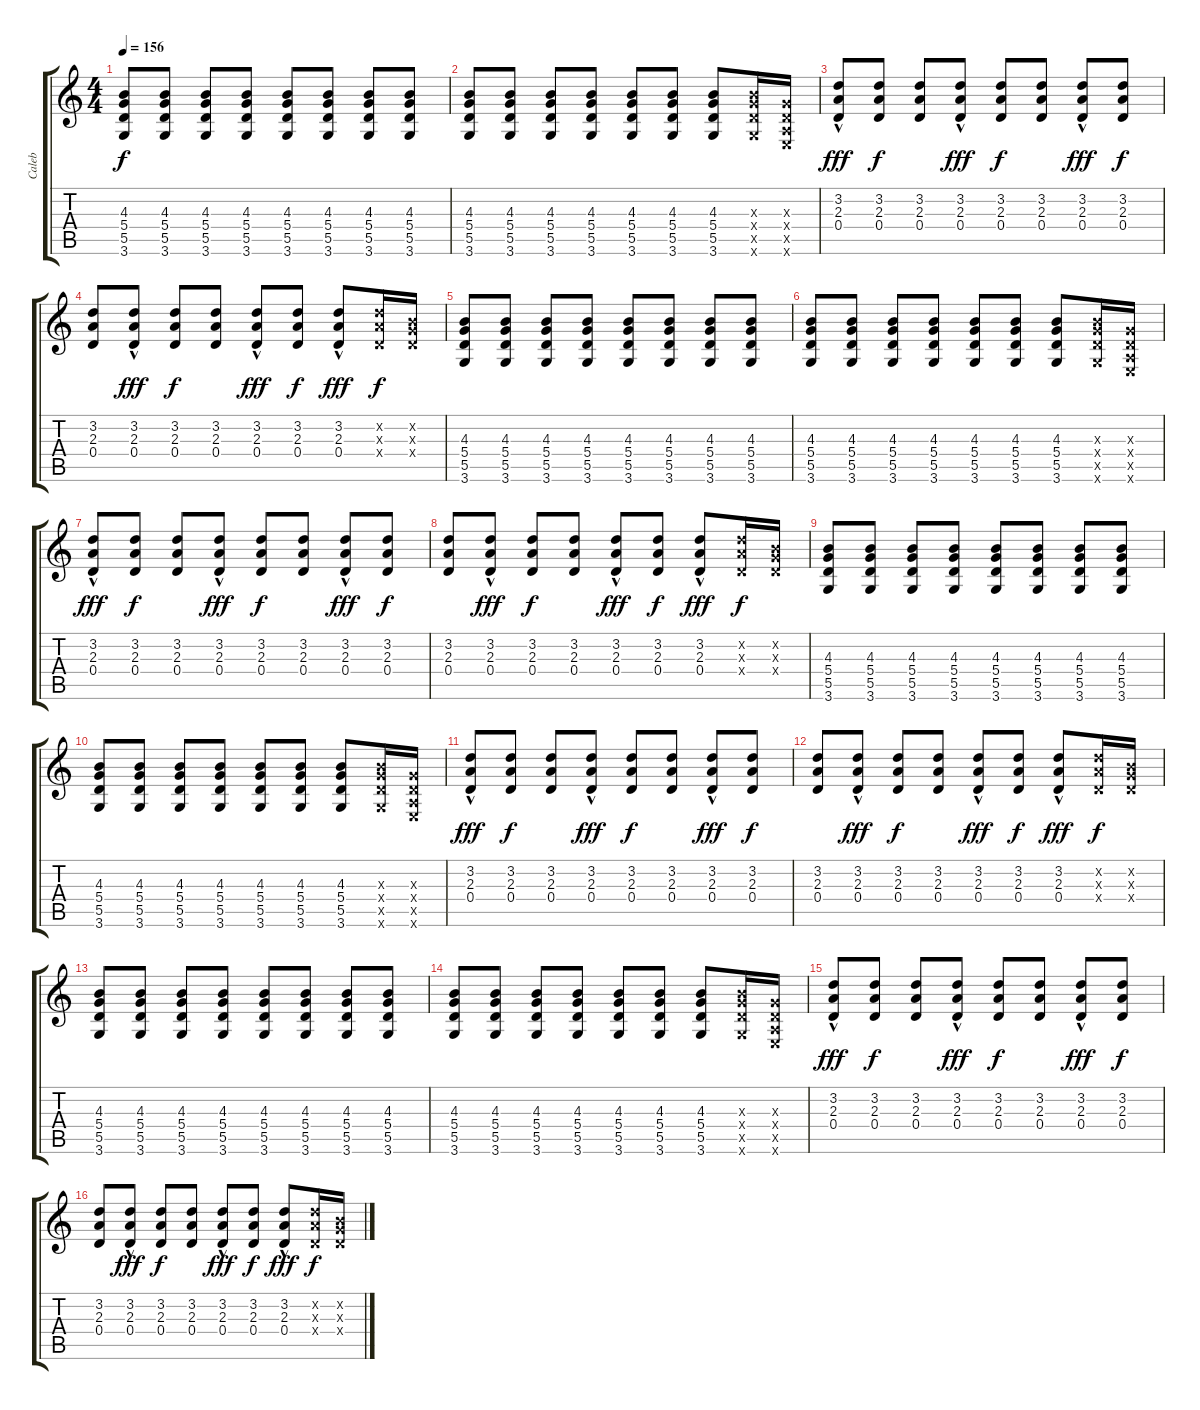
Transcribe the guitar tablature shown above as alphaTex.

\track ("Caleb" "Caleb") {instrument electricguitarclean}
\staff {score tabs}
\tuning (E4 B3 G3 D3 A2 E2) {hide}
\ts (4 4)
\tempo 156
\clef g2
\ks c
(4.3 5.4 5.5 3.6).8{dy f} (4.3 5.4 5.5 3.6).8 (4.3 5.4 5.5 3.6).8 (4.3 5.4 5.5 3.6).8 (4.3 5.4 5.5 3.6).8 (4.3 5.4 5.5 3.6).8 (4.3 5.4 5.5 3.6).8 (4.3 5.4 5.5 3.6).8 |
(4.3 5.4 5.5 3.6).8 (4.3 5.4 5.5 3.6).8 (4.3 5.4 5.5 3.6).8 (4.3 5.4 5.5 3.6).8 (4.3 5.4 5.5 3.6).8 (4.3 5.4 5.5 3.6).8 (4.3 5.4 5.5 3.6).8 (4.3{x} 5.4{x} 5.5{x} 3.6{x}).16 (0.3{x} 0.4{x} 0.5{x} 0.6{x}).16 |
(3.2{hac} 2.3{hac} 0.4{hac}).8{dy fff} (3.2 2.3 0.4).8{dy f} (3.2 2.3 0.4).8 (3.2{hac} 2.3{hac} 0.4{hac}).8{dy fff} (3.2 2.3 0.4).8{dy f} (3.2 2.3 0.4).8 (3.2{hac} 2.3{hac} 0.4{hac}).8{dy fff} (3.2 2.3 0.4).8{dy f} |
(3.2 2.3 0.4).8 (3.2{hac} 2.3{hac} 0.4{hac}).8{dy fff} (3.2 2.3 0.4).8{dy f} (3.2 2.3 0.4).8 (3.2{hac} 2.3{hac} 0.4{hac}).8{dy fff} (3.2 2.3 0.4).8{dy f} (3.2{hac} 2.3{hac} 0.4{hac}).8{dy fff} (3.2{x} 2.3{x} 0.4{x}).16{dy f} (0.2{x} 0.3{x} 0.4{x}).16 |
(4.3 5.4 5.5 3.6).8 (4.3 5.4 5.5 3.6).8 (4.3 5.4 5.5 3.6).8 (4.3 5.4 5.5 3.6).8 (4.3 5.4 5.5 3.6).8 (4.3 5.4 5.5 3.6).8 (4.3 5.4 5.5 3.6).8 (4.3 5.4 5.5 3.6).8 |
(4.3 5.4 5.5 3.6).8 (4.3 5.4 5.5 3.6).8 (4.3 5.4 5.5 3.6).8 (4.3 5.4 5.5 3.6).8 (4.3 5.4 5.5 3.6).8 (4.3 5.4 5.5 3.6).8 (4.3 5.4 5.5 3.6).8 (4.3{x} 5.4{x} 5.5{x} 3.6{x}).16 (0.3{x} 0.4{x} 0.5{x} 0.6{x}).16 |
(3.2{hac} 2.3{hac} 0.4{hac}).8{dy fff} (3.2 2.3 0.4).8{dy f} (3.2 2.3 0.4).8 (3.2{hac} 2.3{hac} 0.4{hac}).8{dy fff} (3.2 2.3 0.4).8{dy f} (3.2 2.3 0.4).8 (3.2{hac} 2.3{hac} 0.4{hac}).8{dy fff} (3.2 2.3 0.4).8{dy f} |
(3.2 2.3 0.4).8 (3.2{hac} 2.3{hac} 0.4{hac}).8{dy fff} (3.2 2.3 0.4).8{dy f} (3.2 2.3 0.4).8 (3.2{hac} 2.3{hac} 0.4{hac}).8{dy fff} (3.2 2.3 0.4).8{dy f} (3.2{hac} 2.3{hac} 0.4{hac}).8{dy fff} (3.2{x} 2.3{x} 0.4{x}).16{dy f} (0.2{x} 0.3{x} 0.4{x}).16 |
(4.3 5.4 5.5 3.6).8 (4.3 5.4 5.5 3.6).8 (4.3 5.4 5.5 3.6).8 (4.3 5.4 5.5 3.6).8 (4.3 5.4 5.5 3.6).8 (4.3 5.4 5.5 3.6).8 (4.3 5.4 5.5 3.6).8 (4.3 5.4 5.5 3.6).8 |
(4.3 5.4 5.5 3.6).8 (4.3 5.4 5.5 3.6).8 (4.3 5.4 5.5 3.6).8 (4.3 5.4 5.5 3.6).8 (4.3 5.4 5.5 3.6).8 (4.3 5.4 5.5 3.6).8 (4.3 5.4 5.5 3.6).8 (4.3{x} 5.4{x} 5.5{x} 3.6{x}).16 (0.3{x} 0.4{x} 0.5{x} 0.6{x}).16 |
(3.2{hac} 2.3{hac} 0.4{hac}).8{dy fff} (3.2 2.3 0.4).8{dy f} (3.2 2.3 0.4).8 (3.2{hac} 2.3{hac} 0.4{hac}).8{dy fff} (3.2 2.3 0.4).8{dy f} (3.2 2.3 0.4).8 (3.2{hac} 2.3{hac} 0.4{hac}).8{dy fff} (3.2 2.3 0.4).8{dy f} |
(3.2 2.3 0.4).8 (3.2{hac} 2.3{hac} 0.4{hac}).8{dy fff} (3.2 2.3 0.4).8{dy f} (3.2 2.3 0.4).8 (3.2{hac} 2.3{hac} 0.4{hac}).8{dy fff} (3.2 2.3 0.4).8{dy f} (3.2{hac} 2.3{hac} 0.4{hac}).8{dy fff} (3.2{x} 2.3{x} 0.4{x}).16{dy f} (0.2{x} 0.3{x} 0.4{x}).16 |
(4.3 5.4 5.5 3.6).8 (4.3 5.4 5.5 3.6).8 (4.3 5.4 5.5 3.6).8 (4.3 5.4 5.5 3.6).8 (4.3 5.4 5.5 3.6).8 (4.3 5.4 5.5 3.6).8 (4.3 5.4 5.5 3.6).8 (4.3 5.4 5.5 3.6).8 |
(4.3 5.4 5.5 3.6).8 (4.3 5.4 5.5 3.6).8 (4.3 5.4 5.5 3.6).8 (4.3 5.4 5.5 3.6).8 (4.3 5.4 5.5 3.6).8 (4.3 5.4 5.5 3.6).8 (4.3 5.4 5.5 3.6).8 (4.3{x} 5.4{x} 5.5{x} 3.6{x}).16 (0.3{x} 0.4{x} 0.5{x} 0.6{x}).16 |
(3.2{hac} 2.3{hac} 0.4{hac}).8{dy fff} (3.2 2.3 0.4).8{dy f} (3.2 2.3 0.4).8 (3.2{hac} 2.3{hac} 0.4{hac}).8{dy fff} (3.2 2.3 0.4).8{dy f} (3.2 2.3 0.4).8 (3.2{hac} 2.3{hac} 0.4{hac}).8{dy fff} (3.2 2.3 0.4).8{dy f} |
(3.2 2.3 0.4).8 (3.2{hac} 2.3{hac} 0.4{hac}).8{dy fff} (3.2 2.3 0.4).8{dy f} (3.2 2.3 0.4).8 (3.2{hac} 2.3{hac} 0.4{hac}).8{dy fff} (3.2 2.3 0.4).8{dy f} (3.2{hac} 2.3{hac} 0.4{hac}).8{dy fff} (3.2{x} 2.3{x} 0.4{x}).16{dy f} (0.2{x} 0.3{x} 0.4{x}).16
